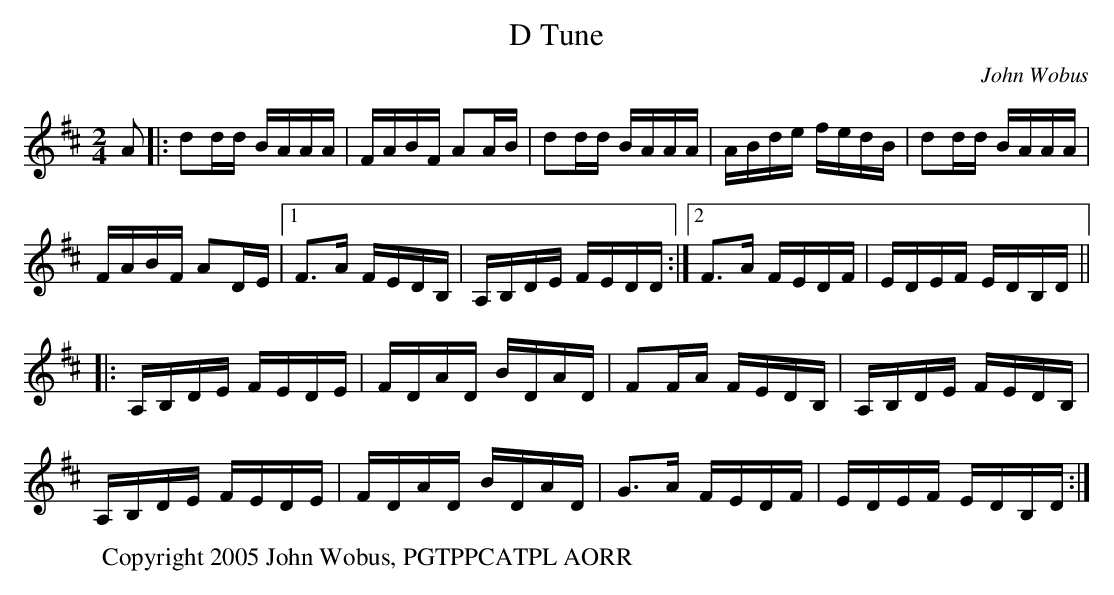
X:1
T:D Tune
C:John Wobus
M:2/4
K:D
A2|:d2dd BAAA | FABF A2AB | d2dd BAAA | ABde fedB | d2dd BAAA |
 FABF A2DE |1 F3A FEDB, | A,B,DE FEDD  :|2 F3A FEDF | EDEF EDB,D ||
|:A,B,DE FEDE | FDAD BDAD | F2FA FEDB, | A,B,DE FEDB, |
  A,B,DE FEDE | FDAD BDAD | G3A FEDF | EDEF EDB,D :|
W:Copyright 2005 John Wobus, PGTPPCATPL AORR
